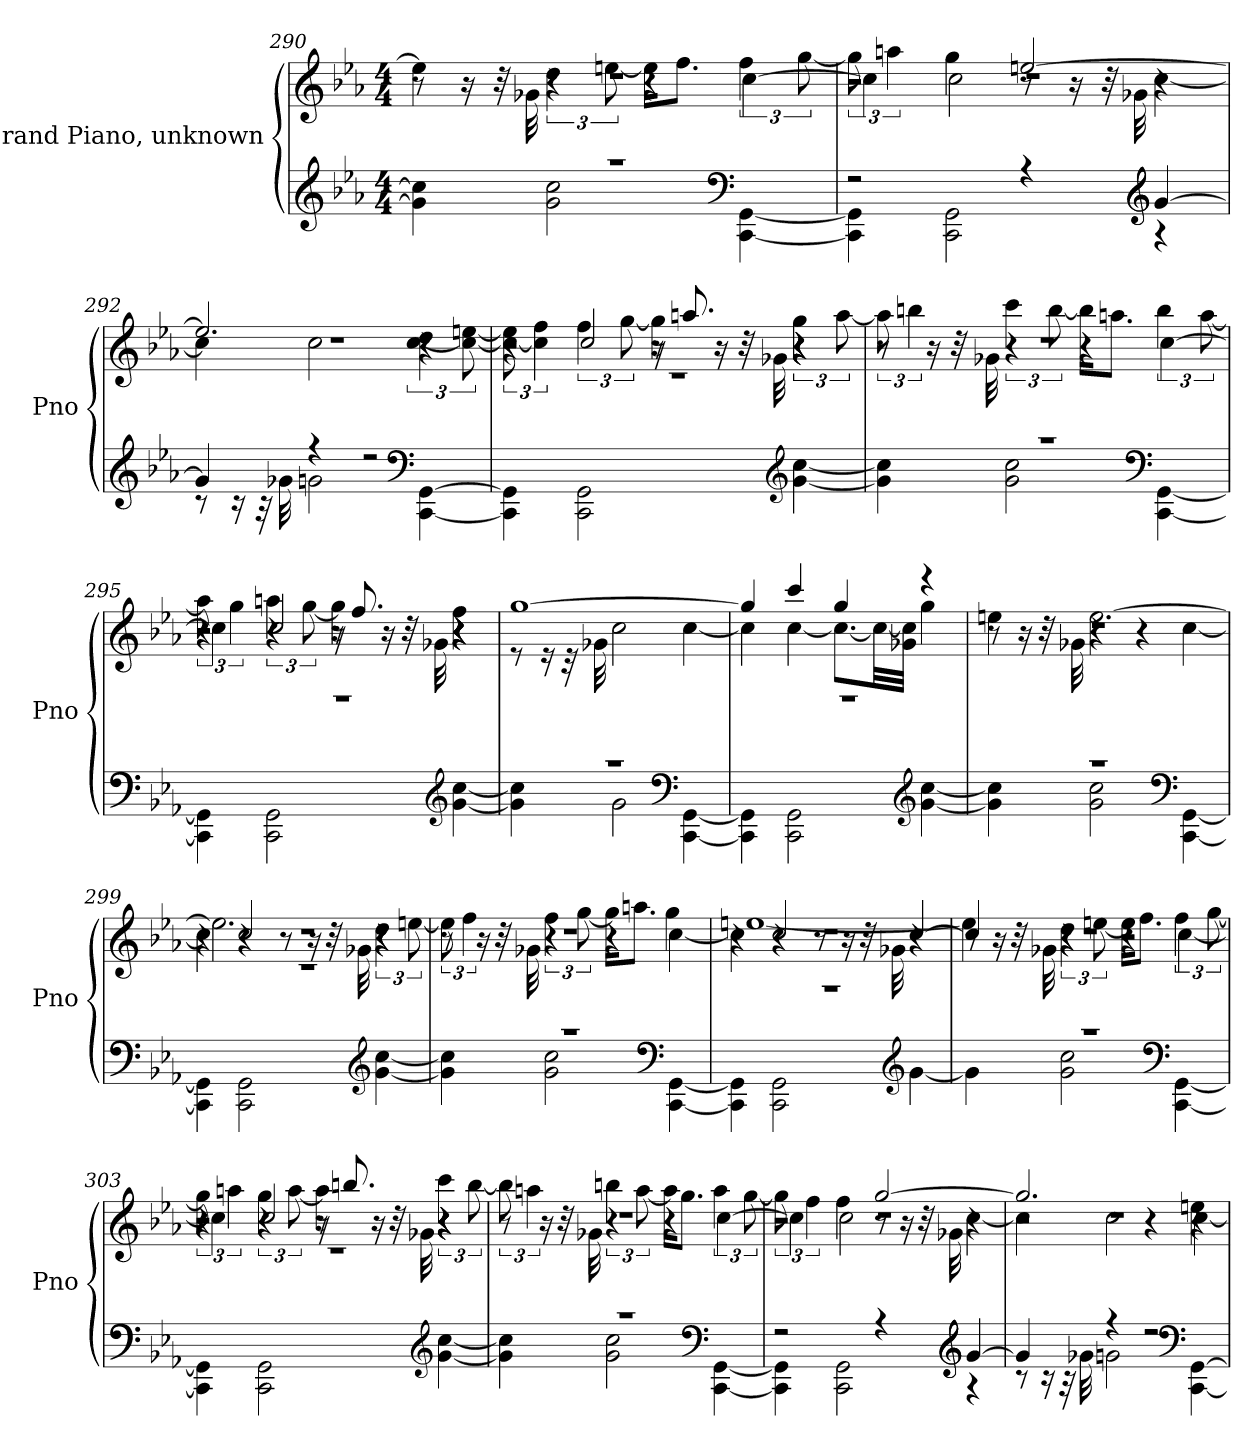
**kern	**kern
*part1	*part1
*staff2	*staff1
*I"Grand Piano, unknown	*
*I'Pno	*
*clefG2	*clefG2
*k[b-e-a-]	*k[b-e-a-]
*M4/4	*M4/4
=290	=290
*^	*^
*	*	*	*^
1r	4g\] 4cc\]	1r	8r	4ee\]
.	.	.	16r	.
.	.	.	32r	.
.	.	.	32g-X\	.
.	2g\ 2cc\	.	6dd\	4r
.	.	.	[12een\	.
.	.	.	16ee\KL]	4r
.	.	.	8.ff\J	.
*clefF4	*	*	*	*
.	[4CC\ [4GG\	.	6ff\	[4cc\
.	.	.	[12gg\	.
!!LO:LB:g=z
=291	=291	=291	=291	=291
*	*	*	*	*^
2r	4CC\] 4GG\]	1r	12gg\]	2r	4cc\]
.	.	.	6aan\	.	.
.	2CC\ 2GG\	.	4gg\	.	2cc\
4r	.	.	8r	[2een/	.
.	.	.	16r	.	.
.	.	.	32r	.	.
.	.	.	32g-X\	.	.
*clefG2	*	*	*	*	*
[4g/	4r	.	[4cc\	.	4r
*	*	*	*	*v	*v
=292	=292	=292	=292	=292
4g/]	8r	1r	4cc\]	2.ee/]
.	16r	.	.	.
.	32r	.	.	.
.	32g-X\	.	.	.
4r	2gn\	.	2cc\	.
2r	.	.	.	.
*clefF4	*	*	*	*
.	[4CC\ [4GG\	.	[6cc\ 6dd\	4r
.	.	.	12cc\_ [12een\	.
=293	=293	=293	=293	=293
*	*	*	*	*^
1r	4CC\] 4GG\]	2r	12cc\_ 12ee\]	4r	2r
.	.	.	6cc\] 6ff\	.	.
.	2CC\ 2GG\	.	6ff\	2cc/	.
.	.	.	[12gg\	.	.
.	.	16r	4gg\]	.	8r
.	.	8.aan/	.	.	.
.	.	.	.	.	16r
.	.	.	.	.	32r
.	.	.	.	.	32g-X\
*clefG2	*	*	*	*	*
.	[4g\ [4cc\	4r	6gg\	4r	4r
.	.	.	[12aa\	.	.
*	*	*	*	*v	*v
!!LO:LB:g=z
=294	=294	=294	=294	=294
1r	4g\] 4cc\]	1r	12aa\]	8r
.	.	.	6bbn\	.
.	.	.	.	16r
.	.	.	.	32r
.	.	.	.	32g-X\
.	2g\ 2cc\	.	6ccc\	4r
.	.	.	[12bb\	.
.	.	.	16bb\KL]	4r
.	.	.	8.aan\J	.
*clefF4	*	*	*	*
.	[4CC\ [4GG\	.	6bb\	[4cc\
.	.	.	[12aa\	.
=295	=295	=295	=295	=295
*	*	*	*	*^
1r	4CC\] 4GG\]	2r	12aa\]	4r	4cc\]
.	.	.	6gg\	.	.
.	2CC\ 2GG\	.	6aan\	2cc/	4r
.	.	.	[12gg\	.	.
.	.	16r	4gg\]	.	8r
.	.	8.ff/	.	.	.
.	.	.	.	.	16r
.	.	.	.	.	32r
.	.	.	.	.	32g-X\
*clefG2	*	*	*	*	*
.	[4g\ [4cc\	4r	4ff\	4r	4r
*	*	*	*v	*v	*v
=296	=296	=296	=296
1r	4g\] 4cc\]	[1gg	8r
.	.	.	16r
.	.	.	32r
.	.	.	32g-X\
.	2g\	.	2cc\
*clefF4	*	*	*
.	[4CC\ [4GG\	.	[4cc\
!!LO:LB:g=z	!!
=297	=297	=297	=297
1r	4CC\] 4GG\]	4gg/]	4cc\]
.	2CC\ 2GG\	4ccc/	[4cc\
.	.	4gg/	8.cc\L_
.	.	.	32cc\LL_
.	.	.	32g-X\ 32cc\]JJJ
*clefG2	*	*	*
.	[4g\ [4cc\	4r	4gg\
=298	=298	=298	=298
*	*	*	*^
1r	4g\] 4cc\]	1r	8r	4een\
.	.	.	16r	.
.	.	.	32r	.
.	.	.	32g-X\	.
.	2g\ 2cc\	.	4r	[2.ee\
.	.	.	4r	.
*clefF4	*	*	*	*
.	[4CC\ [4GG\	.	[4cc\	.
=299	=299	=299	=299	=299
*	*	*	*	*^
1r	4CC\] 4GG\]	1r	4cc\]	4r	2.ee\]
.	2CC\ 2GG\	.	4r	2cc/	.
.	.	.	8r	.	.
.	.	.	16r	.	.
.	.	.	32r	.	.
.	.	.	32g-X\	.	.
*clefG2	*	*	*	*	*
.	[4g\ [4cc\	.	6dd\	4r	4r
.	.	.	[12een\	.	.
*	*	*	*	*v	*v
=300	=300	=300	=300	=300
1r	4g\] 4cc\]	1r	12ee\]	8r
.	.	.	6ff\	.
.	.	.	.	16r
.	.	.	.	32r
.	.	.	.	32g-X\
.	2g\ 2cc\	.	6ff\	4r
.	.	.	[12gg\	.
.	.	.	16gg\KL]	4r
.	.	.	8.aan\J	.
*clefF4	*	*	*	*
.	[4CC\ [4GG\	.	[4cc\	4gg\
!!LO:LB:g=z
=301	=301	=301	=301	=301
*	*	*	*	*^
1r	4CC\] 4GG\]	1r	4cc\]	4r	[1een
.	2CC\ 2GG\	.	4r	2cc/	.
.	.	.	8r	.	.
.	.	.	16r	.	.
.	.	.	32r	.	.
.	.	.	32g-X\	.	.
*clefG2	*	*	*	*	*
.	[4g\	.	4r	[4cc/	.
=302	=302	=302	=302	=302	=302
1r	4g\]	1r	8r	4cc/]	4ee\]
.	.	.	16r	.	.
.	.	.	32r	.	.
.	.	.	32g-X\	.	.
.	2g\ 2cc\	.	6dd\	4r	4r
.	.	.	[12een\	.	.
.	.	.	16ee\KL]	2r	4r
.	.	.	8.ff\J	.	.
*clefF4	*	*	*	*	*
.	[4CC\ [4GG\	.	6ff\	.	[4cc\
.	.	.	[12gg\	.	.
=303	=303	=303	=303	=303	=303
1r	4CC\] 4GG\]	2r	12gg\]	4r	4cc\]
.	.	.	6aan\	.	.
.	2CC\ 2GG\	.	6gg\	2cc/	4r
.	.	.	[12aa\	.	.
.	.	16r	4aa\]	.	8r
.	.	8.bbn/	.	.	.
.	.	.	.	.	16r
.	.	.	.	.	32r
.	.	.	.	.	32g-X\
*clefG2	*	*	*	*	*
.	[4g\ [4cc\	4r	6ccc\	4r	4r
.	.	.	[12bb\	.	.
*	*	*	*	*v	*v
!!LO:LB:g=z
=304	=304	=304	=304	=304
1r	4g\] 4cc\]	1r	12bb\]	8r
.	.	.	6aan\	.
.	.	.	.	16r
.	.	.	.	32r
.	.	.	.	32g-X\
.	2g\ 2cc\	.	6bbn\	4r
.	.	.	[12aa\	.
.	.	.	16aa\KL]	4r
.	.	.	8.gg\J	.
*clefF4	*	*	*	*
.	[4CC\ [4GG\	.	6aa\	[4cc\
.	.	.	[12gg\	.
=305	=305	=305	=305	=305
*	*	*	*	*^
2r	4CC\] 4GG\]	1r	12gg\]	2r	4cc\]
.	.	.	6ff\	.	.
.	2CC\ 2GG\	.	4ff\	.	2cc\
4r	.	.	8r	[2gg/	.
.	.	.	16r	.	.
.	.	.	32r	.	.
.	.	.	32g-X\	.	.
*clefG2	*	*	*	*	*
[4g/	4r	.	[4cc\	.	4r
=306	=306	=306	=306	=306	=306
4g/]	8r	1r	4cc\]	2.gg/]	2r
.	16r	.	.	.	.
.	32r	.	.	.	.
.	32g-X\	.	.	.	.
4r	2gn\	.	2cc\	.	.
2r	.	.	.	.	4r
*clefF4	*	*	*	*	*
.	[4CC\ [4GG\	.	4een\	4r	[4cc\
*v	*v	*	*	*	*
*	*v	*v	*v	*v
=	=
*-	*-
